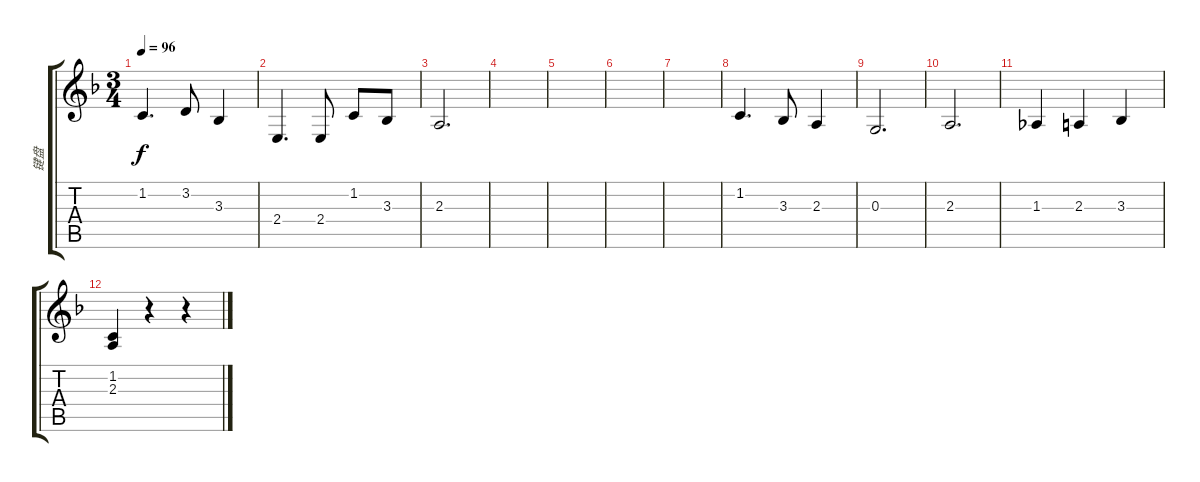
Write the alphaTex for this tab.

\track ("键盘" "键盘") {instrument stringensemble1}
\staff {score tabs}
\tuning (E4 B3 G3 D3 A2 E2) {hide}
\ts (3 4)
\tempo 96
\clef g2
\ks f
1.2.4{d dy f} 3.2.8 3.3.4 |
2.4.4{d} 2.4.8 1.2.8 3.3.8 |
2.3.2{d} |
|
|
|
|
1.2.4{d} 3.3.8 2.3.4 |
0.3.2{d} |
2.3.2{d} |
1.3.4 2.3.4 3.3.4 |
(1.2 2.3).4 r.4 r.4
